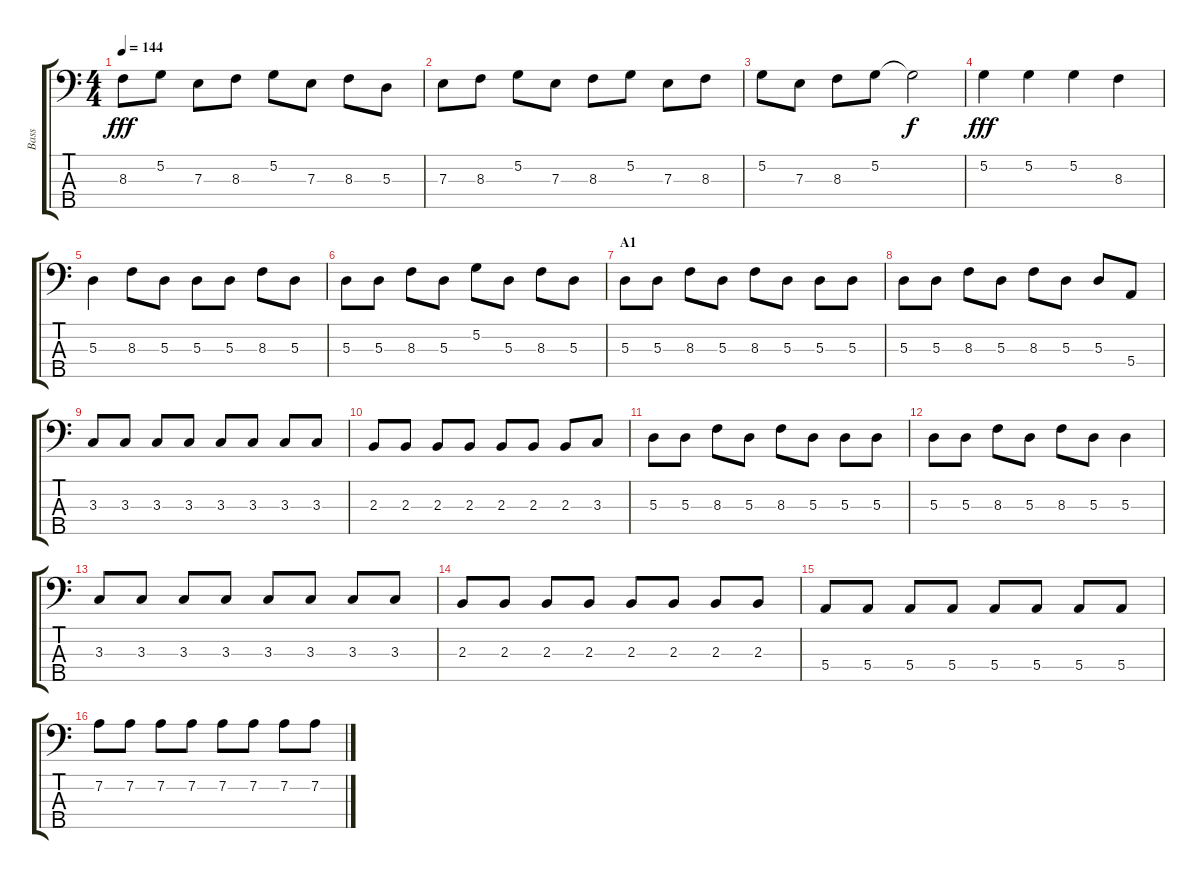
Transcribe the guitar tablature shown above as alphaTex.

\track ("Bass" "Bass") {instrument electricbassfinger}
\staff {score tabs}
\tuning (G2 D2 A1 E1 B0) {hide}
\ts (4 4)
\tempo 144
\clef f4
\ks c
8.3.8{dy fff} 5.2.8 7.3.8 8.3.8 5.2.8 7.3.8 8.3.8 5.3.8 |
7.3.8 8.3.8 5.2.8 7.3.8 8.3.8 5.2.8 7.3.8 8.3.8 |
5.2.8 7.3.8 8.3.8 5.2.8 5.2{t}.2{dy f} |
5.2.4{dy fff} 5.2.4 5.2.4 8.3.4 |
5.3.4 8.3.8 5.3.8 5.3.8 5.3.8 8.3.8 5.3.8 |
5.3.8 5.3.8 8.3.8 5.3.8 5.2.8 5.3.8 8.3.8 5.3.8 |
\section ("" "A1")
5.3.8 5.3.8 8.3.8 5.3.8 8.3.8 5.3.8 5.3.8 5.3.8 |
5.3.8 5.3.8 8.3.8 5.3.8 8.3.8 5.3.8 5.3.8 5.4.8 |
3.3.8 3.3.8 3.3.8 3.3.8 3.3.8 3.3.8 3.3.8 3.3.8 |
2.3.8 2.3.8 2.3.8 2.3.8 2.3.8 2.3.8 2.3.8 3.3.8 |
5.3.8 5.3.8 8.3.8 5.3.8 8.3.8 5.3.8 5.3.8 5.3.8 |
5.3.8 5.3.8 8.3.8 5.3.8 8.3.8 5.3.8 5.3.4 |
3.3.8 3.3.8 3.3.8 3.3.8 3.3.8 3.3.8 3.3.8 3.3.8 |
2.3.8 2.3.8 2.3.8 2.3.8 2.3.8 2.3.8 2.3.8 2.3.8 |
5.4.8 5.4.8 5.4.8 5.4.8 5.4.8 5.4.8 5.4.8 5.4.8 |
7.2.8 7.2.8 7.2.8 7.2.8 7.2.8 7.2.8 7.2.8 7.2.8
